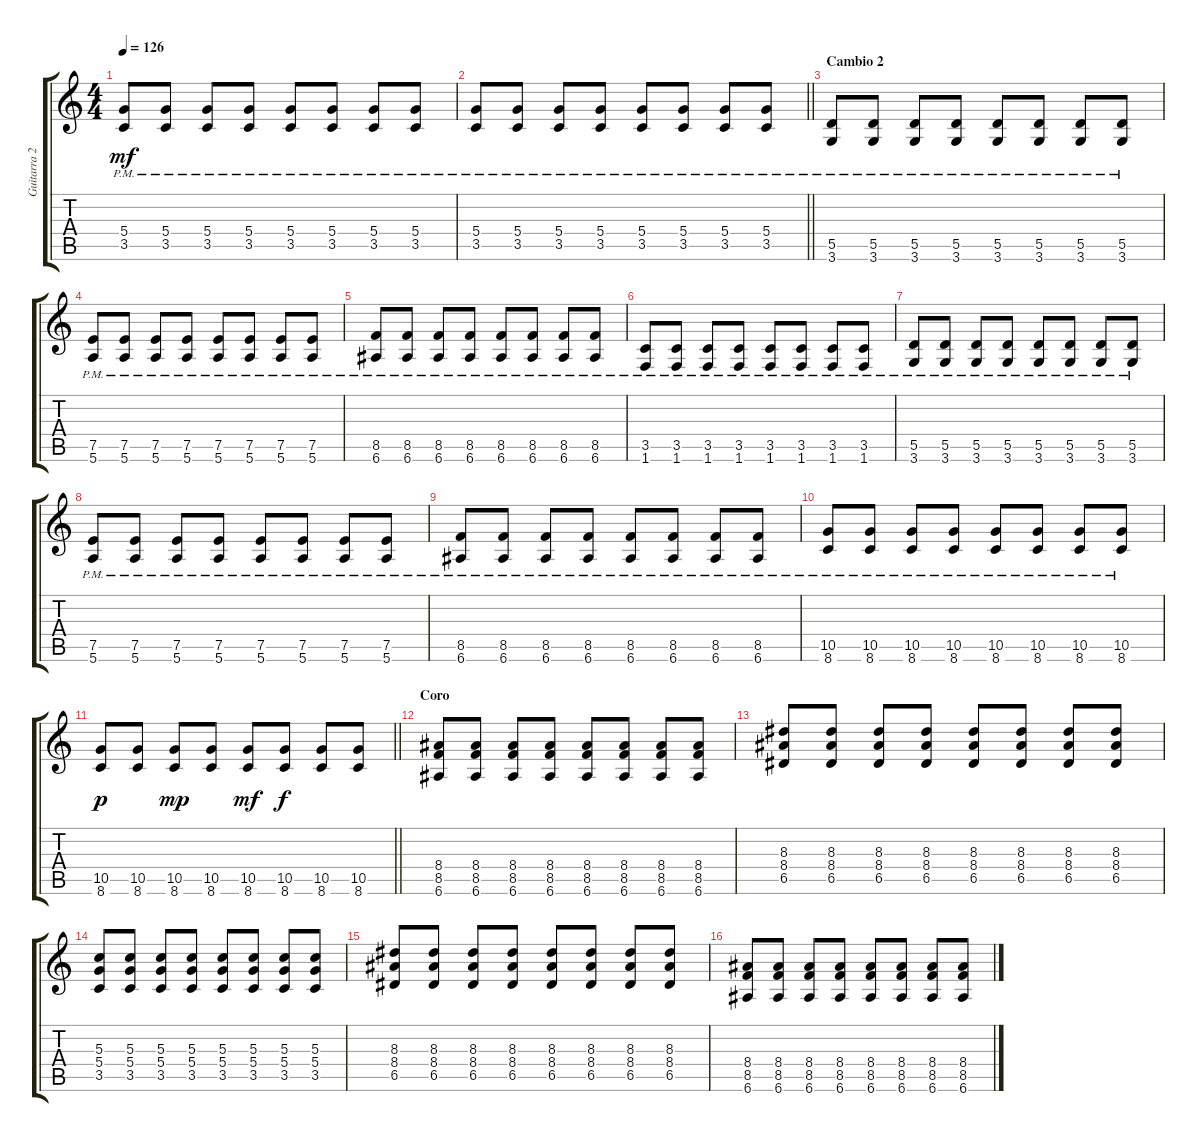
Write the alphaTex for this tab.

\track ("Guitarra 2 RSE" "Guitarra 2") {instrument distortionguitar}
\staff {score tabs}
\tuning (E4 B3 G3 D3 A2 E2) {hide}
\ts (4 4)
\tempo 126
\clef g2
\ks c
(5.4{pm} 3.5{pm}).8{dy mf} (5.4{pm} 3.5{pm}).8 (5.4{pm} 3.5{pm}).8 (5.4{pm} 3.5{pm}).8 (5.4{pm} 3.5{pm}).8 (5.4{pm} 3.5{pm}).8 (5.4{pm} 3.5{pm}).8 (5.4{pm} 3.5{pm}).8 |
\barLineRight lightlight
(5.4{pm} 3.5{pm}).8 (5.4{pm} 3.5{pm}).8 (5.4{pm} 3.5{pm}).8 (5.4{pm} 3.5{pm}).8 (5.4{pm} 3.5{pm}).8 (5.4{pm} 3.5{pm}).8 (5.4{pm} 3.5{pm}).8 (5.4{pm} 3.5{pm}).8 |
\section ("" "Cambio 2")
(5.5{pm} 3.6{pm}).8 (5.5{pm} 3.6{pm}).8 (5.5{pm} 3.6{pm}).8 (5.5{pm} 3.6{pm}).8 (5.5{pm} 3.6{pm}).8 (5.5{pm} 3.6{pm}).8 (5.5{pm} 3.6{pm}).8 (5.5{pm} 3.6{pm}).8 |
(7.5{pm} 5.6{pm}).8 (7.5{pm} 5.6{pm}).8 (7.5{pm} 5.6{pm}).8 (7.5{pm} 5.6{pm}).8 (7.5{pm} 5.6{pm}).8 (7.5{pm} 5.6{pm}).8 (7.5{pm} 5.6{pm}).8 (7.5{pm} 5.6{pm}).8 |
(8.5{pm} 6.6{pm}).8 (8.5{pm} 6.6{pm}).8 (8.5{pm} 6.6{pm}).8 (8.5{pm} 6.6{pm}).8 (8.5{pm} 6.6{pm}).8 (8.5{pm} 6.6{pm}).8 (8.5{pm} 6.6{pm}).8 (8.5{pm} 6.6{pm}).8 |
(3.5{pm} 1.6{pm}).8 (3.5{pm} 1.6{pm}).8 (3.5{pm} 1.6{pm}).8 (3.5{pm} 1.6{pm}).8 (3.5{pm} 1.6{pm}).8 (3.5{pm} 1.6{pm}).8 (3.5{pm} 1.6{pm}).8 (3.5{pm} 1.6{pm}).8 |
(5.5{pm} 3.6{pm}).8 (5.5{pm} 3.6{pm}).8 (5.5{pm} 3.6{pm}).8 (5.5{pm} 3.6{pm}).8 (5.5{pm} 3.6{pm}).8 (5.5{pm} 3.6{pm}).8 (5.5{pm} 3.6{pm}).8 (5.5{pm} 3.6{pm}).8 |
(7.5{pm} 5.6{pm}).8 (7.5{pm} 5.6{pm}).8 (7.5{pm} 5.6{pm}).8 (7.5{pm} 5.6{pm}).8 (7.5{pm} 5.6{pm}).8 (7.5{pm} 5.6{pm}).8 (7.5{pm} 5.6{pm}).8 (7.5{pm} 5.6{pm}).8 |
(8.5{pm} 6.6{pm}).8 (8.5{pm} 6.6{pm}).8 (8.5{pm} 6.6{pm}).8 (8.5{pm} 6.6{pm}).8 (8.5{pm} 6.6{pm}).8 (8.5{pm} 6.6{pm}).8 (8.5{pm} 6.6{pm}).8 (8.5{pm} 6.6{pm}).8 |
(10.5{pm} 8.6{pm}).8 (10.5{pm} 8.6{pm}).8 (10.5{pm} 8.6{pm}).8 (10.5{pm} 8.6{pm}).8 (10.5{pm} 8.6{pm}).8 (10.5{pm} 8.6{pm}).8 (10.5{pm} 8.6{pm}).8 (10.5{pm} 8.6{pm}).8 |
\barLineRight lightlight
(10.5 8.6).8{dy p} (10.5 8.6).8 (10.5 8.6).8{dy mp} (10.5 8.6).8 (10.5 8.6).8{dy mf} (10.5 8.6).8{dy f} (10.5 8.6).8 (10.5 8.6).8 |
\section ("" "Coro")
(8.4 8.5 6.6).8 (8.4 8.5 6.6).8 (8.4 8.5 6.6).8 (8.4 8.5 6.6).8 (8.4 8.5 6.6).8 (8.4 8.5 6.6).8 (8.4 8.5 6.6).8 (8.4 8.5 6.6).8 |
(8.3 8.4 6.5).8 (8.3 8.4 6.5).8 (8.3 8.4 6.5).8 (8.3 8.4 6.5).8 (8.3 8.4 6.5).8 (8.3 8.4 6.5).8 (8.3 8.4 6.5).8 (8.3 8.4 6.5).8 |
(5.3 5.4 3.5).8 (5.3 5.4 3.5).8 (5.3 5.4 3.5).8 (5.3 5.4 3.5).8 (5.3 5.4 3.5).8 (5.3 5.4 3.5).8 (5.3 5.4 3.5).8 (5.3 5.4 3.5).8 |
(8.3 8.4 6.5).8 (8.3 8.4 6.5).8 (8.3 8.4 6.5).8 (8.3 8.4 6.5).8 (8.3 8.4 6.5).8 (8.3 8.4 6.5).8 (8.3 8.4 6.5).8 (8.3 8.4 6.5).8 |
(8.4 8.5 6.6).8 (8.4 8.5 6.6).8 (8.4 8.5 6.6).8 (8.4 8.5 6.6).8 (8.4 8.5 6.6).8 (8.4 8.5 6.6).8 (8.4 8.5 6.6).8 (8.4 8.5 6.6).8
